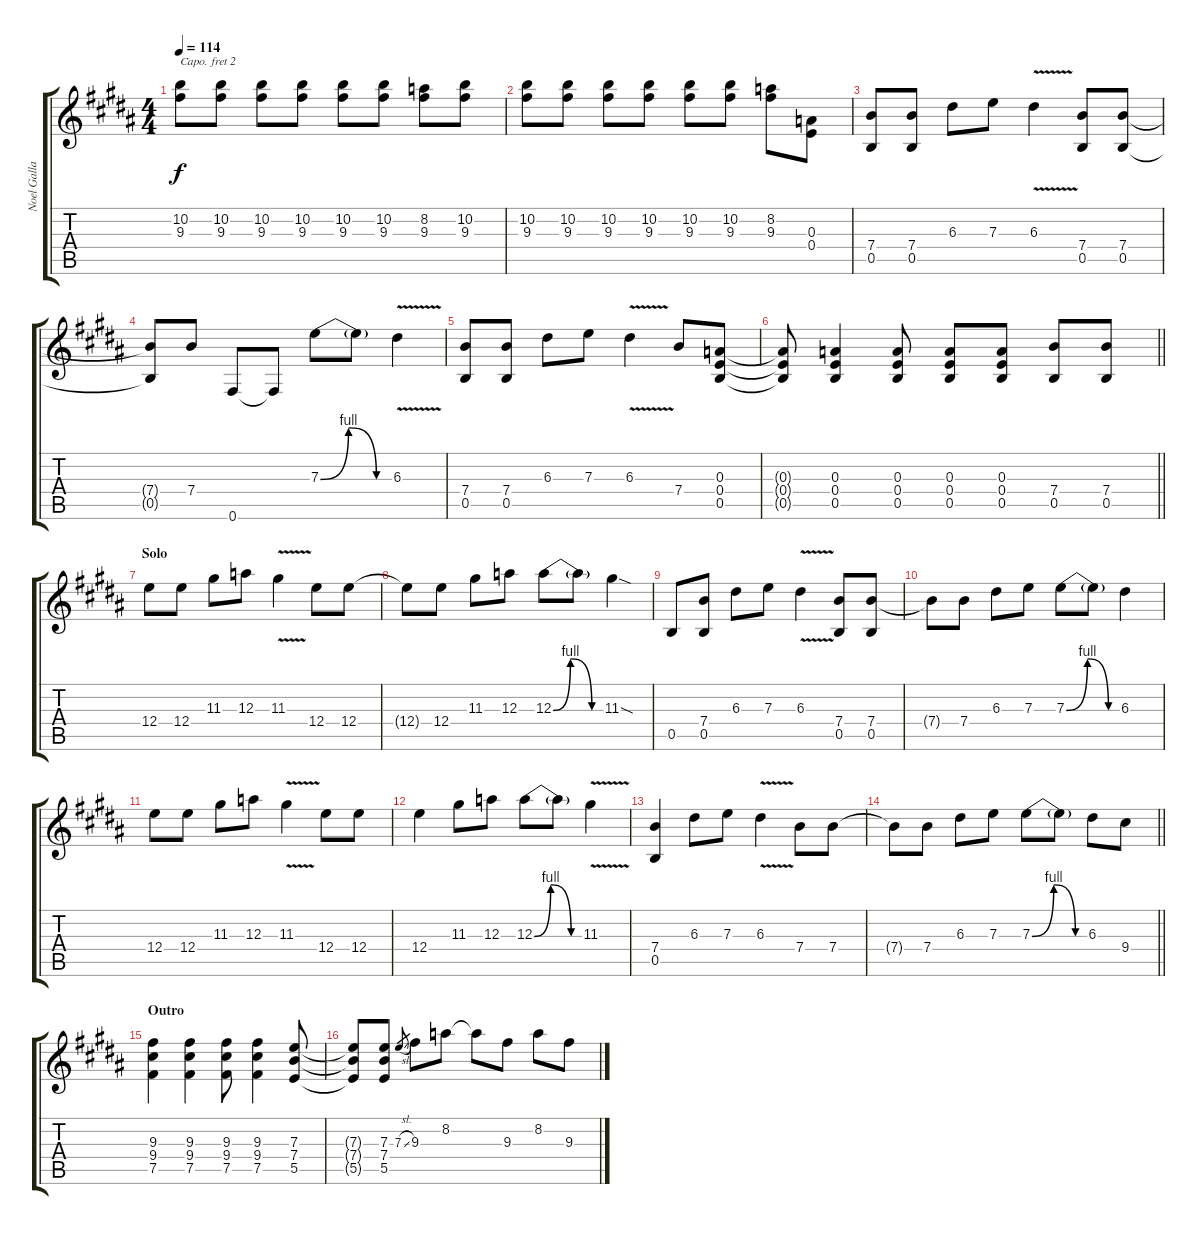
\track ("Noel Gallagher" "Noel Galla") {instrument distortionguitar}
\staff {score tabs}
\capo 2
\tuning (E4 B3 G3 D3 A2 E2) {hide}
\ts (4 4)
\tempo 114
\clef g2
\ks b
(10.2 9.3).8{dy f} (10.2 9.3).8 (10.2 9.3).8 (10.2 9.3).8 (10.2 9.3).8 (10.2 9.3).8 (8.2 9.3).8 (10.2 9.3).8 |
(10.2 9.3).8 (10.2 9.3).8 (10.2 9.3).8 (10.2 9.3).8 (10.2 9.3).8 (10.2 9.3).8 (8.2 9.3).8 (0.3 0.4).8 |
(7.4 0.5).8 (7.4 0.5).8 6.3.8 7.3.8 6.3{v}.4 (7.4 0.5).8 (7.4 0.5).8 |
(7.4{t} 0.5{t}).8 7.4.8 0.6.8 0.6{t}.8 7.3{be (custom 0 0 23 4 46 0 60 0)}.8 7.3{t}.8 6.3{v}.4 |
(7.4 0.5).8 (7.4 0.5).8 6.3.8 7.3.8 6.3{v}.4 7.4.8 (0.3 0.4 0.5).8{volume 13} |
\barLineRight lightlight
(0.3{t} 0.4{t} 0.5{t}).8 (0.3 0.4 0.5).4 (0.3 0.4 0.5).8 (0.3 0.4 0.5).8 (0.3 0.4 0.5).8 (7.4 0.5).8 (7.4 0.5).8 |
\section ("" "Solo")
12.4.8{volume 16} 12.4.8 11.3.8 12.3.8 11.3{v}.4 12.4.8 12.4.8 |
12.4{t}.8 12.4.8 11.3.8 12.3.8 12.3{be (custom 0 0 20 4 45 0 60 0)}.8 12.3{t}.8 11.3{sod}.4 |
0.5.8 (7.4 0.5).8 6.3.8 7.3.8 6.3{v}.4 (7.4 0.5).8 (7.4 0.5).8 |
7.4{t}.8 7.4.8 6.3.8 7.3.8 7.3{be (custom 0 0 23 4 46 0 60 0)}.8 7.3{t}.8 6.3.4 |
12.4.8 12.4.8 11.3.8 12.3.8 11.3{v}.4 12.4.8 12.4.8 |
12.4.4 11.3.8 12.3.8 12.3{be (custom 0 0 20 4 45 0 60 0)}.8 12.3{t}.8 11.3{v}.4 |
(7.4 0.5).4 6.3.8 7.3.8 6.3{v}.4 7.4.8 7.4.8 |
\barLineRight lightlight
7.4{t}.8 7.4.8 6.3.8 7.3.8 7.3{be (custom 0 0 23 4 46 0 60 0)}.8 7.3{t}.8 6.3.8 9.4.8 |
\section ("" "Outro")
(9.3 9.4 7.5).4{volume 13} (9.3 9.4 7.5).4 (9.3 9.4 7.5).8 (9.3 9.4 7.5).4 (7.3 7.4 5.5).8 |
(7.3{t} 7.4{t} 5.5{t}).8{volume 16} (7.3 7.4 5.5).8 7.3{sl}.8{gr} 9.3.8 8.2.8 8.2{t}.8 9.3.8 8.2.8 9.3.8
